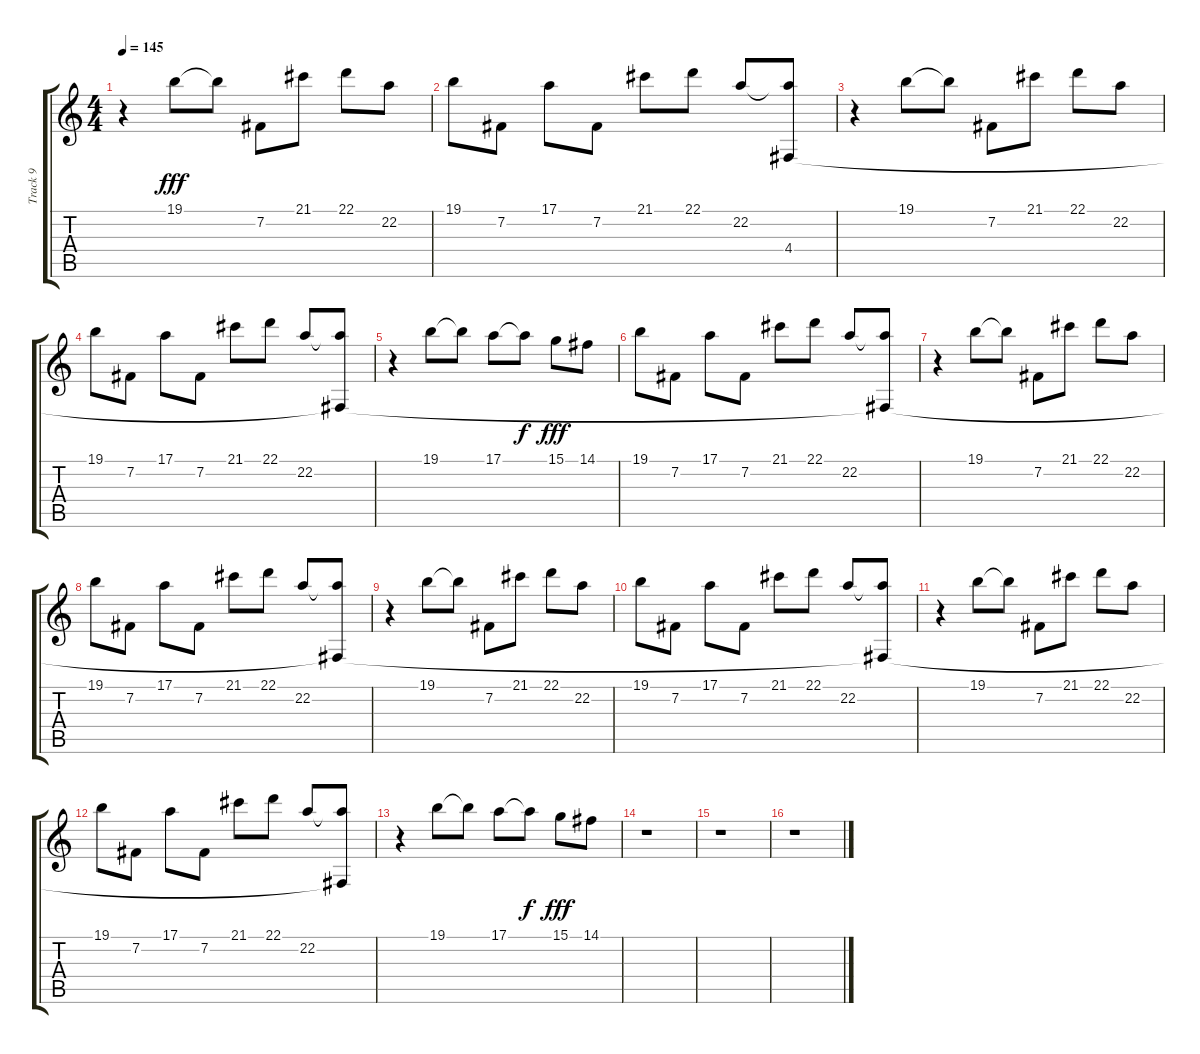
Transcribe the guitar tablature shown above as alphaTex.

\track ("Track 9" "Track 9") {instrument acousticgrandpiano}
\staff {score tabs}
\tuning (E4 B3 G3 D3 A2 D2) {hide}
\ts (4 4)
\tempo 145
\clef g2
\ks c
r.4{dy fff} 19.1.8 19.1{t}.8 7.2.8 21.1.8 22.1.8 22.2.8 |
19.1.8 7.2.8 17.1.8 7.2.8 21.1.8 22.1.8 22.2.8 (22.2{t} 4.4{t}).8 |
r.4 19.1.8 19.1{t}.8 7.2.8 21.1.8 22.1.8 22.2.8 |
19.1.8 7.2.8 17.1.8 7.2.8 21.1.8 22.1.8 22.2.8 (22.2{t} 4.4{t}).8 |
r.4 19.1.8 19.1{t}.8 17.1.8 17.1{t}.8{dy f} 15.1.8{dy fff} 14.1.8 |
19.1.8 7.2.8 17.1.8 7.2.8 21.1.8 22.1.8 22.2.8 (22.2{t} 4.4{t}).8 |
r.4 19.1.8 19.1{t}.8 7.2.8 21.1.8 22.1.8 22.2.8 |
19.1.8 7.2.8 17.1.8 7.2.8 21.1.8 22.1.8 22.2.8 (22.2{t} 4.4{t}).8 |
r.4 19.1.8 19.1{t}.8 7.2.8 21.1.8 22.1.8 22.2.8 |
19.1.8 7.2.8 17.1.8 7.2.8 21.1.8 22.1.8 22.2.8 (22.2{t} 4.4{t}).8 |
r.4 19.1.8 19.1{t}.8 7.2.8 21.1.8 22.1.8 22.2.8 |
19.1.8 7.2.8 17.1.8 7.2.8 21.1.8 22.1.8 22.2.8 (22.2{t} 4.4{t}).8 |
r.4 19.1.8 19.1{t}.8 17.1.8 17.1{t}.8{dy f} 15.1.8{dy fff} 14.1.8 |
r.1 |
r.1 |
r.1
